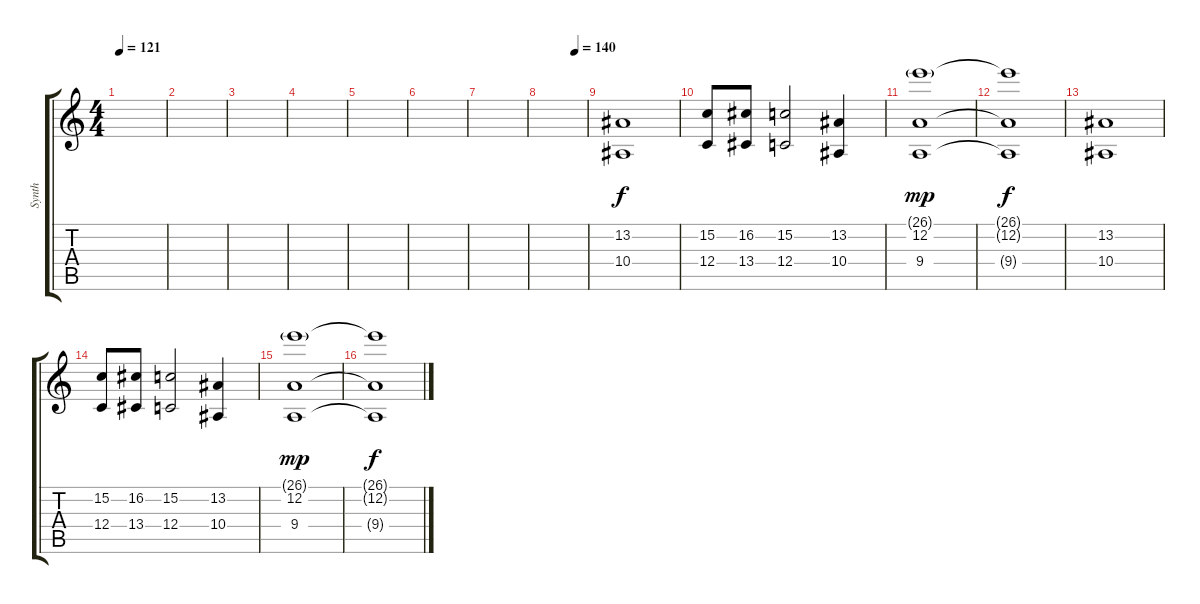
\track ("Synth" "Synth") {instrument choiraahs}
\staff {score tabs}
\tuning (D4 A3 F3 C3 G2 D2) {hide}
\ts (4 4)
\tempo 121
\clef g2
\ks c
|
|
|
|
|
|
|
\tempo (140 0.75)
|
(13.2 10.4).1 |
(15.2 12.4).8 (16.2 13.4).8 (15.2 12.4).2 (13.2 10.4).4 |
(26.1{g} 12.2 9.4).1{dy mp} |
(26.1{t} 12.2{t} 9.4{t}).1{dy f} |
(13.2 10.4).1 |
(15.2 12.4).8 (16.2 13.4).8 (15.2 12.4).2 (13.2 10.4).4 |
(26.1{g} 12.2 9.4).1{dy mp} |
(26.1{t} 12.2{t} 9.4{t}).1{dy f}
